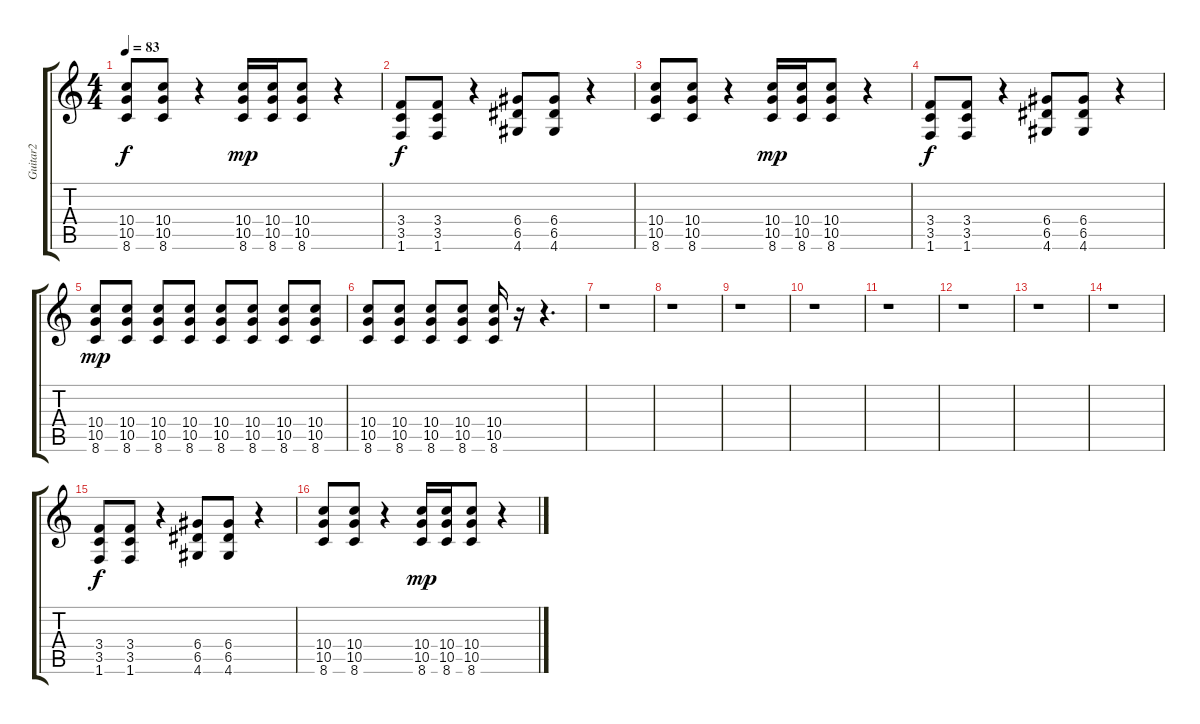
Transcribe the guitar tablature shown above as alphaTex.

\track ("Guitar2" "Guitar2") {instrument distortionguitar}
\staff {score tabs}
\tuning (E4 B3 G3 D3 A2 E2) {hide}
\ts (4 4)
\tempo 83
\clef g2
\ks c
(10.4 10.5 8.6).8{dy f} (10.4 10.5 8.6).8 r.4 (10.4 10.5 8.6).16{dy mp} (10.4 10.5 8.6).16 (10.4 10.5 8.6).8 r.4 |
(3.4 3.5 1.6).8{dy f} (3.4 3.5 1.6).8 r.4 (6.4 6.5 4.6).8 (6.4 6.5 4.6).8 r.4 |
(10.4 10.5 8.6).8 (10.4 10.5 8.6).8 r.4 (10.4 10.5 8.6).16{dy mp} (10.4 10.5 8.6).16 (10.4 10.5 8.6).8 r.4 |
(3.4 3.5 1.6).8{dy f} (3.4 3.5 1.6).8 r.4 (6.4 6.5 4.6).8 (6.4 6.5 4.6).8 r.4 |
(10.4 10.5 8.6).8{dy mp} (10.4 10.5 8.6).8 (10.4 10.5 8.6).8 (10.4 10.5 8.6).8 (10.4 10.5 8.6).8 (10.4 10.5 8.6).8 (10.4 10.5 8.6).8 (10.4 10.5 8.6).8 |
(10.4 10.5 8.6).8 (10.4 10.5 8.6).8 (10.4 10.5 8.6).8 (10.4 10.5 8.6).8 (10.4 10.5 8.6).16 r.16 r.4{d} |
r.1 |
r.1 |
r.1 |
r.1 |
r.1 |
r.1 |
r.1 |
r.1 |
(3.4 3.5 1.6).8{dy f} (3.4 3.5 1.6).8 r.4 (6.4 6.5 4.6).8 (6.4 6.5 4.6).8 r.4 |
(10.4 10.5 8.6).8 (10.4 10.5 8.6).8 r.4 (10.4 10.5 8.6).16{dy mp} (10.4 10.5 8.6).16 (10.4 10.5 8.6).8 r.4
